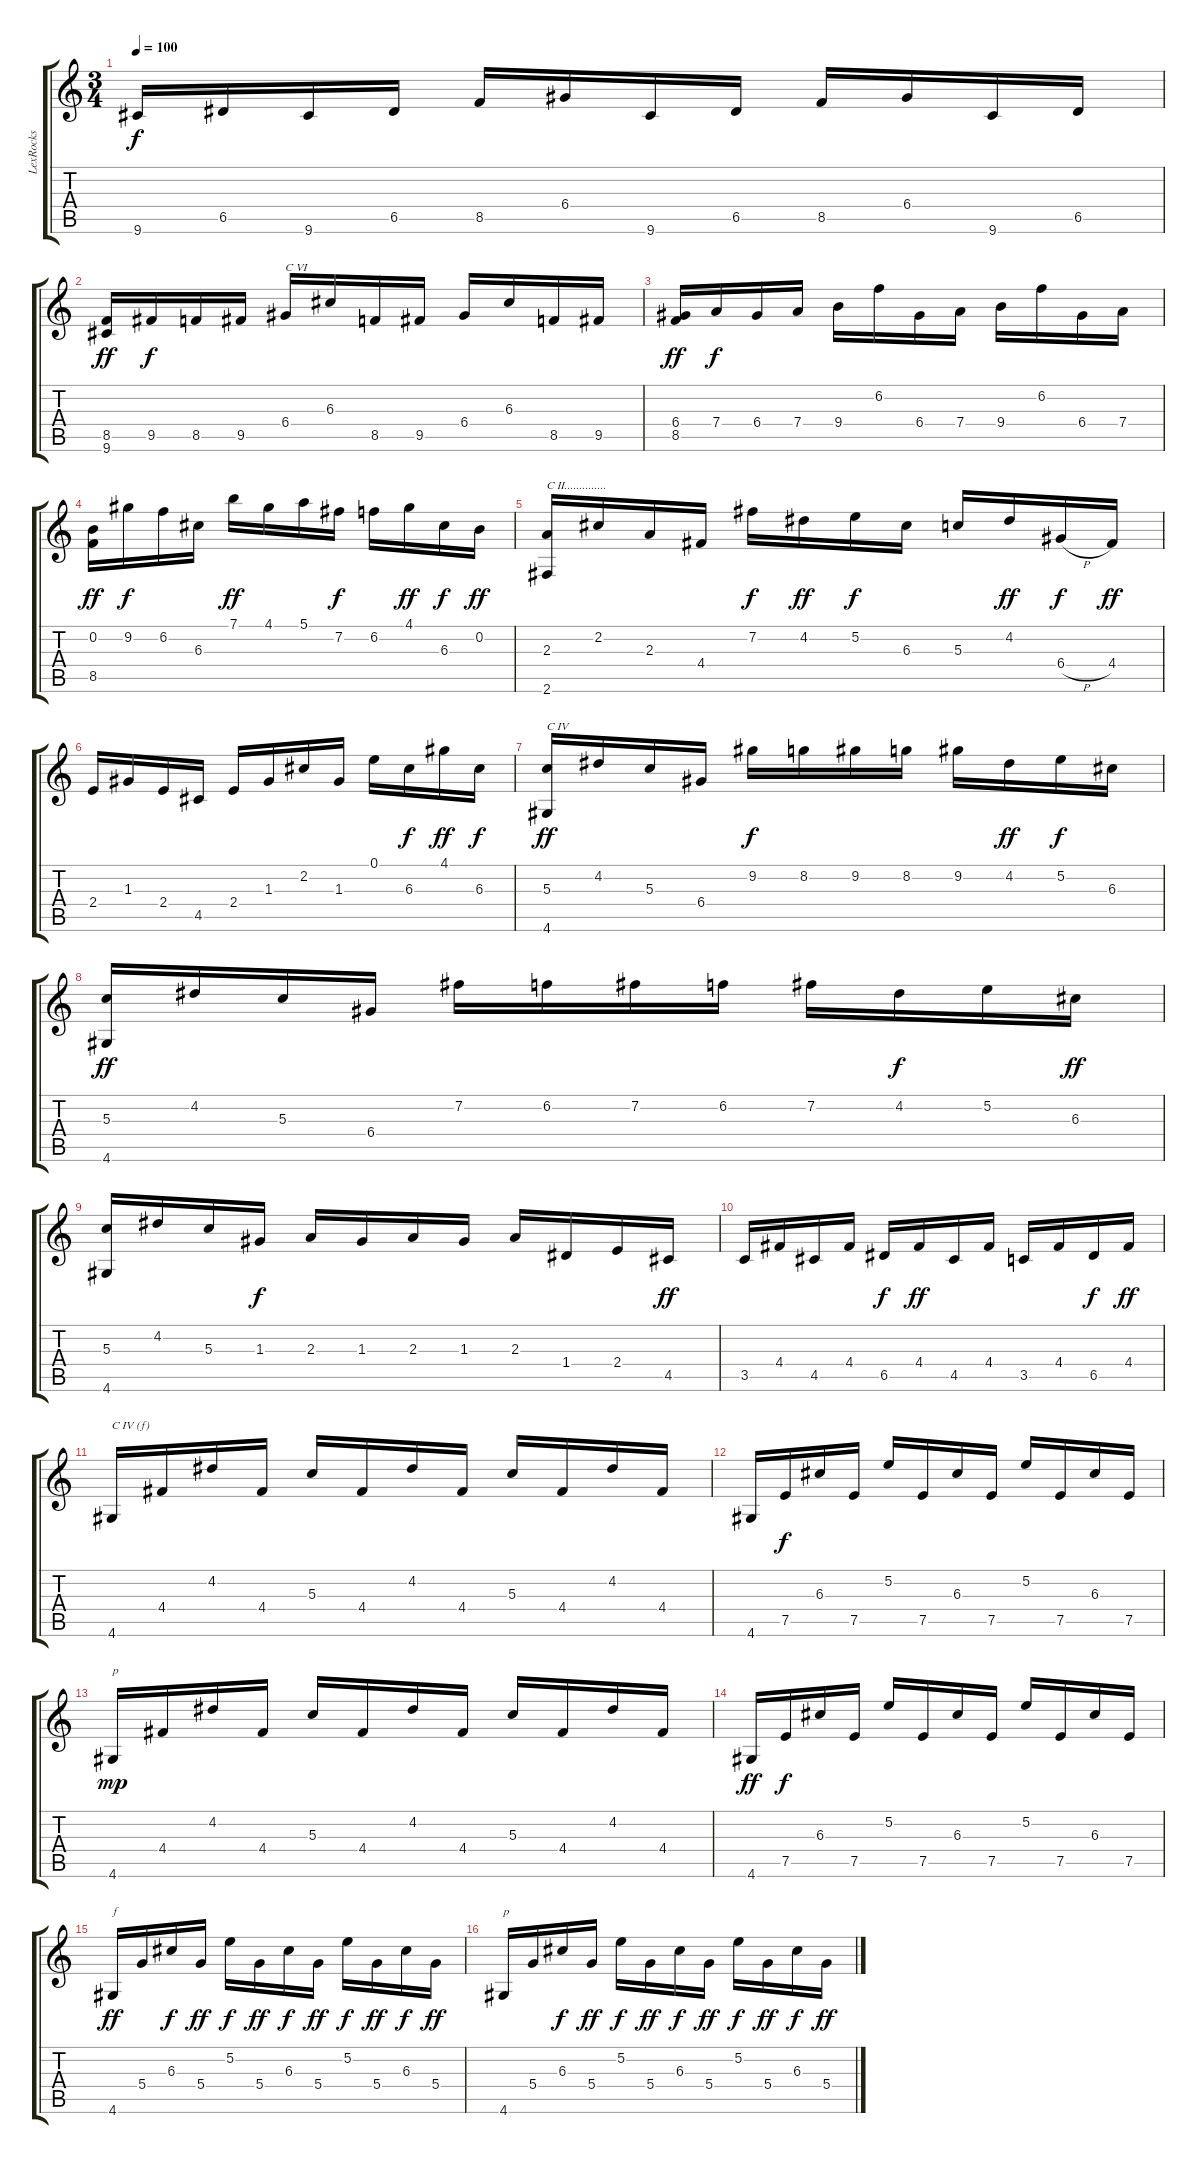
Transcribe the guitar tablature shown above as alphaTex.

\track ("LexRocks" "LexRocks") {instrument acousticguitarnylon}
\staff {score tabs}
\tuning (E4 B3 G3 D3 A2 E2) {hide}
\ts (3 4)
\tempo 100
\clef g2
\ks c
9.6.16{dy f} 6.5.16 9.6.16 6.5.16 8.5.16 6.4.16 9.6.16 6.5.16 8.5.16 6.4.16 9.6.16 6.5.16 |
(8.5 9.6).16{dy ff} 9.5.16{dy f} 8.5.16 9.5.16 6.4.16{txt "C VI"} 6.3.16 8.5.16 9.5.16 6.4.16 6.3.16 8.5.16 9.5.16 |
(6.4 8.5).16{dy ff} 7.4.16{dy f} 6.4.16 7.4.16 9.4.16 6.2.16 6.4.16 7.4.16 9.4.16 6.2.16 6.4.16 7.4.16 |
(0.2 8.5).16{dy ff} 9.2.16{dy f} 6.2.16 6.3.16 7.1.16{dy ff} 4.1.16 5.1.16 7.2.16{dy f} 6.2.16 4.1.16{dy ff} 6.3.16{dy f} 0.2.16{dy ff} |
(2.3 2.6).16{txt "C II.............."} 2.2.16 2.3.16 4.4.16 7.2.16{dy f} 4.2.16{dy ff} 5.2.16{dy f} 6.3.16 5.3.16 4.2.16{dy ff} 6.4{h}.16{dy f} 4.4.16{dy ff} |
2.4.16 1.3.16 2.4.16 4.5.16 2.4.16 1.3.16 2.2.16 1.3.16 0.1.16 6.3.16{dy f} 4.1.16{dy ff} 6.3.16{dy f} |
(5.3 4.6).16{txt "C IV" dy ff} 4.2.16 5.3.16 6.4.16 9.2.16{dy f} 8.2.16 9.2.16 8.2.16 9.2.16 4.2.16{dy ff} 5.2.16{dy f} 6.3.16 |
(5.3 4.6).16{dy ff} 4.2.16 5.3.16 6.4.16 7.2.16 6.2.16 7.2.16 6.2.16 7.2.16 4.2.16{dy f} 5.2.16 6.3.16{dy ff} |
(5.3 4.6).16 4.2.16 5.3.16 1.3.16{dy f} 2.3.16 1.3.16 2.3.16 1.3.16 2.3.16 1.4.16 2.4.16 4.5.16{dy ff} |
3.5.16 4.4.16 4.5.16 4.4.16 6.5.16{dy f} 4.4.16{dy ff} 4.5.16 4.4.16 3.5.16 4.4.16 6.5.16{dy f} 4.4.16{dy ff} |
4.6.16{txt "C IV (f)"} 4.4.16 4.2.16 4.4.16 5.3.16 4.4.16 4.2.16 4.4.16 5.3.16 4.4.16 4.2.16 4.4.16 |
4.6.16 7.5.16{dy f} 6.3.16 7.5.16 5.2.16 7.5.16 6.3.16 7.5.16 5.2.16 7.5.16 6.3.16 7.5.16 |
4.6.16{txt "p" dy mp} 4.4.16 4.2.16 4.4.16 5.3.16 4.4.16 4.2.16 4.4.16 5.3.16 4.4.16 4.2.16 4.4.16 |
4.6.16{dy ff} 7.5.16{dy f} 6.3.16 7.5.16 5.2.16 7.5.16 6.3.16 7.5.16 5.2.16 7.5.16 6.3.16 7.5.16 |
4.6.16{txt "f" dy ff} 5.4.16 6.3.16{dy f} 5.4.16{dy ff} 5.2.16{dy f} 5.4.16{dy ff} 6.3.16{dy f} 5.4.16{dy ff} 5.2.16{dy f} 5.4.16{dy ff} 6.3.16{dy f} 5.4.16{dy ff} |
4.6.16{txt "p"} 5.4.16 6.3.16{dy f} 5.4.16{dy ff} 5.2.16{dy f} 5.4.16{dy ff} 6.3.16{dy f} 5.4.16{dy ff} 5.2.16{dy f} 5.4.16{dy ff} 6.3.16{dy f} 5.4.16{dy ff}
